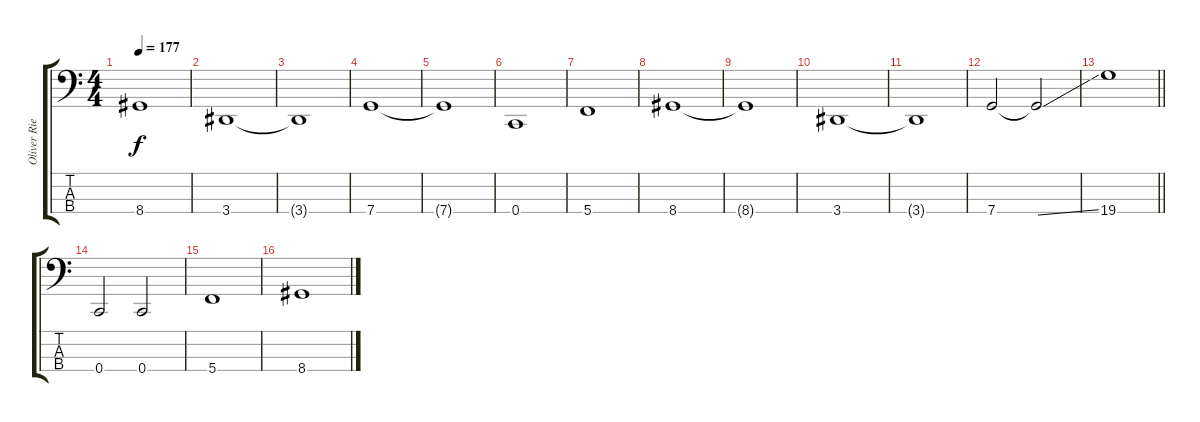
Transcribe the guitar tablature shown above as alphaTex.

\track ("Oliver Riedel [bass]" "Oliver Rie") {instrument electricbassfinger}
\staff {score tabs}
\tuning (F2 C2 G1 C1) {hide}
\ts (4 4)
\tempo 177
\clef f4
\ks c
8.4{t}.1{dy f} |
3.4.1 |
3.4{t}.1 |
7.4.1 |
7.4{t}.1 |
0.4.1 |
5.4.1 |
8.4.1 |
8.4{t}.1 |
3.4.1 |
3.4{t}.1 |
7.4.2 7.4{ss t}.2 |
\barLineRight lightlight
19.4.1 |
\section ("" "")
0.4.2 0.4.2 |
5.4.1 |
8.4.1
